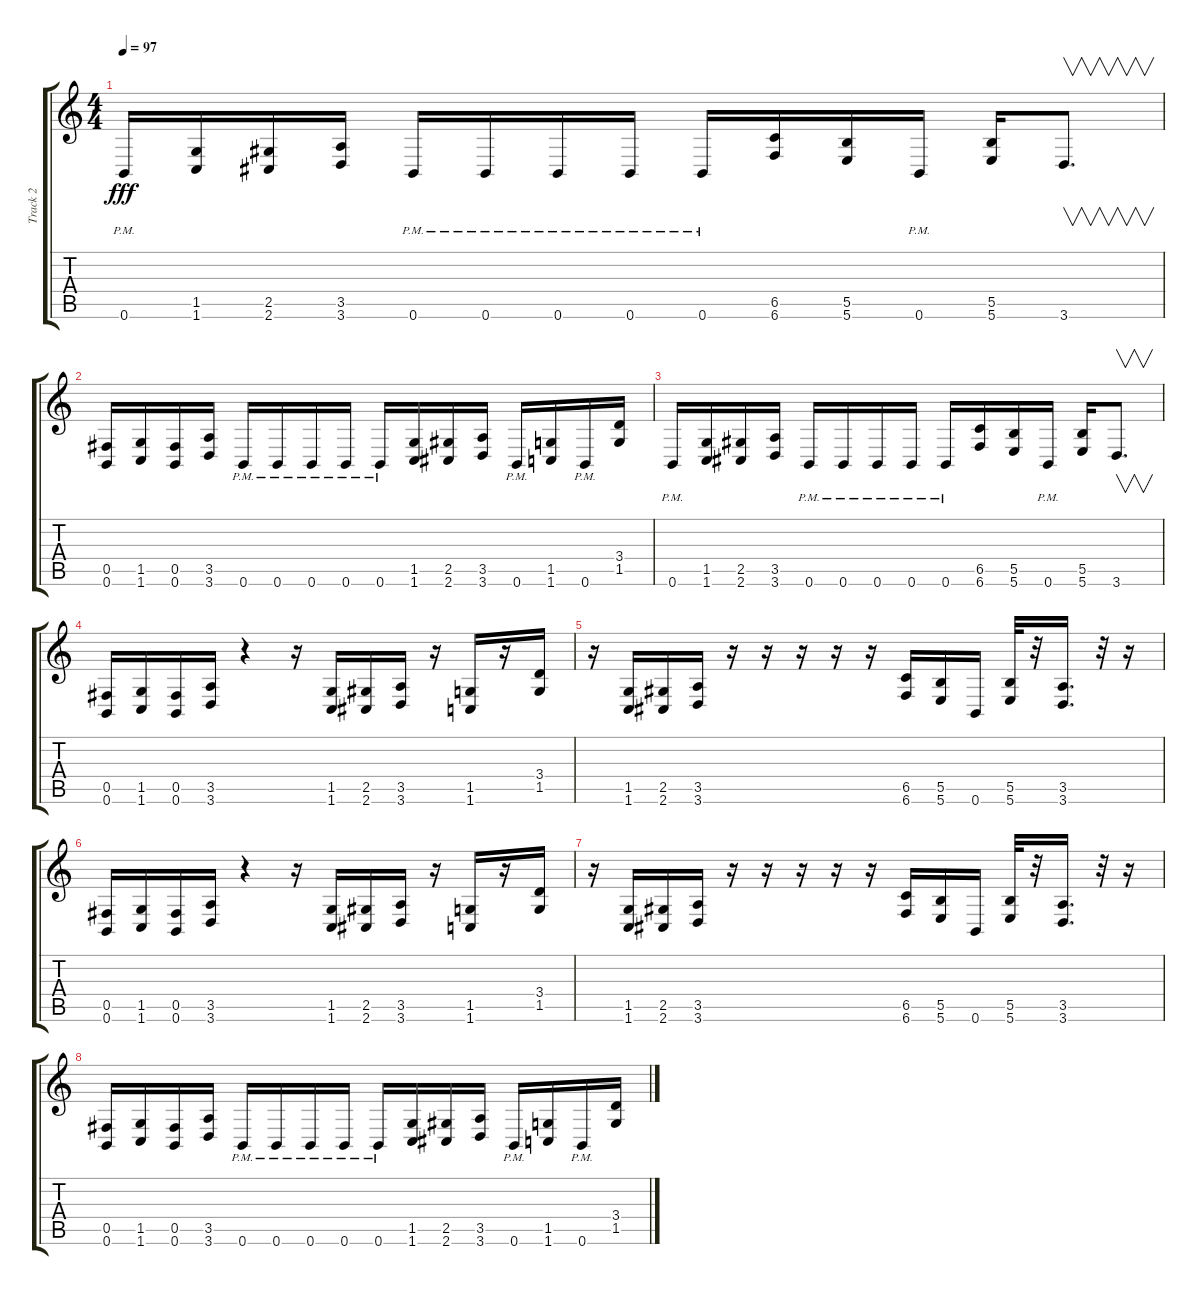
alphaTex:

\track ("Track 2" "Track 2") {instrument distortionguitar}
\staff {score tabs}
\tuning (Db4 Ab3 E3 B2 Gb2 B1) {hide}
\ts (4 4)
\tempo 97
\clef g2
\ks c
0.6{pm}.16{dy fff} (1.5 1.6).16 (2.5 2.6).16 (3.5 3.6).16 0.6{pm}.16 0.6{pm}.16 0.6{pm}.16 0.6{pm}.16 0.6{pm}.16 (6.5 6.6).16 (5.5 5.6).16 0.6{pm}.16 (5.5 5.6).16 3.6.8{v d} |
(0.5 0.6).16 (1.5 1.6).16 (0.5 0.6).16 (3.5 3.6).16 0.6{pm}.16 0.6{pm}.16 0.6{pm}.16 0.6{pm}.16 0.6{pm}.16 (1.5 1.6).16 (2.5 2.6).16 (3.5 3.6).16 0.6{pm}.16 (1.5 1.6).16 0.6{pm}.16 (3.4 1.5).16 |
0.6{pm}.16 (1.5 1.6).16 (2.5 2.6).16 (3.5 3.6).16 0.6{pm}.16 0.6{pm}.16 0.6{pm}.16 0.6{pm}.16 0.6{pm}.16 (6.5 6.6).16 (5.5 5.6).16 0.6{pm}.16 (5.5 5.6).16 3.6.8{v d} |
(0.5 0.6).16 (1.5 1.6).16 (0.5 0.6).16 (3.5 3.6).16 r.4 r.16 (1.5 1.6).16 (2.5 2.6).16 (3.5 3.6).16 r.16 (1.5 1.6).16 r.16 (3.4 1.5).16 |
r.16 (1.5 1.6).16 (2.5 2.6).16 (3.5 3.6).16 r.16 r.16 r.16 r.16 r.16 (6.5 6.6).16 (5.5 5.6).16 0.6.16 (5.5 5.6).32 r.32 (3.5 3.6).16{d} r.32 r.16 |
(0.5 0.6).16 (1.5 1.6).16 (0.5 0.6).16 (3.5 3.6).16 r.4 r.16 (1.5 1.6).16 (2.5 2.6).16 (3.5 3.6).16 r.16 (1.5 1.6).16 r.16 (3.4 1.5).16 |
r.16 (1.5 1.6).16 (2.5 2.6).16 (3.5 3.6).16 r.16 r.16 r.16 r.16 r.16 (6.5 6.6).16 (5.5 5.6).16 0.6.16 (5.5 5.6).32 r.32 (3.5 3.6).16{d} r.32 r.16 |
(0.5 0.6).16 (1.5 1.6).16 (0.5 0.6).16 (3.5 3.6).16 0.6{pm}.16 0.6{pm}.16 0.6{pm}.16 0.6{pm}.16 0.6{pm}.16 (1.5 1.6).16 (2.5 2.6).16 (3.5 3.6).16 0.6{pm}.16 (1.5 1.6).16 0.6{pm}.16 (3.4 1.5).16
